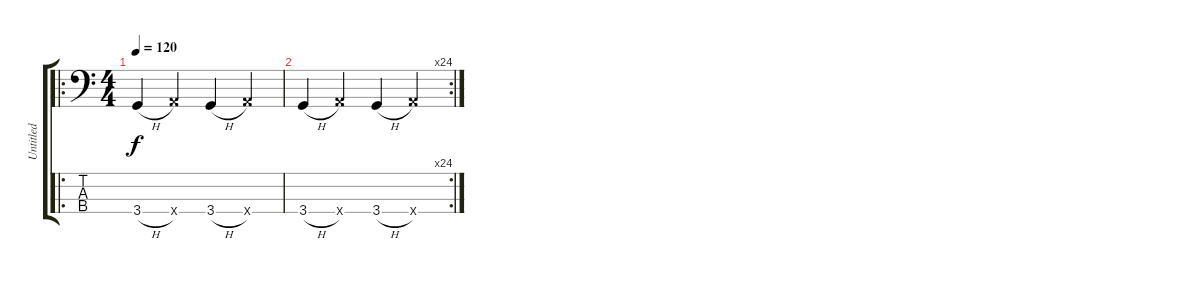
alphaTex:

\track ("Untitled" "Untitled") {instrument electricbassfinger}
\staff {score tabs}
\tuning (G2 D2 A1 E1) {hide}
\ro
\ts (4 4)
\tempo 120
\clef f4
\ks c
3.4{h}.4{dy f instrument electricbassfinger} 5.4{x}.4 3.4{h}.4 5.4{x}.4 |
\rc 24
3.4{h}.4 5.4{x}.4 3.4{h}.4 5.4{x}.4
